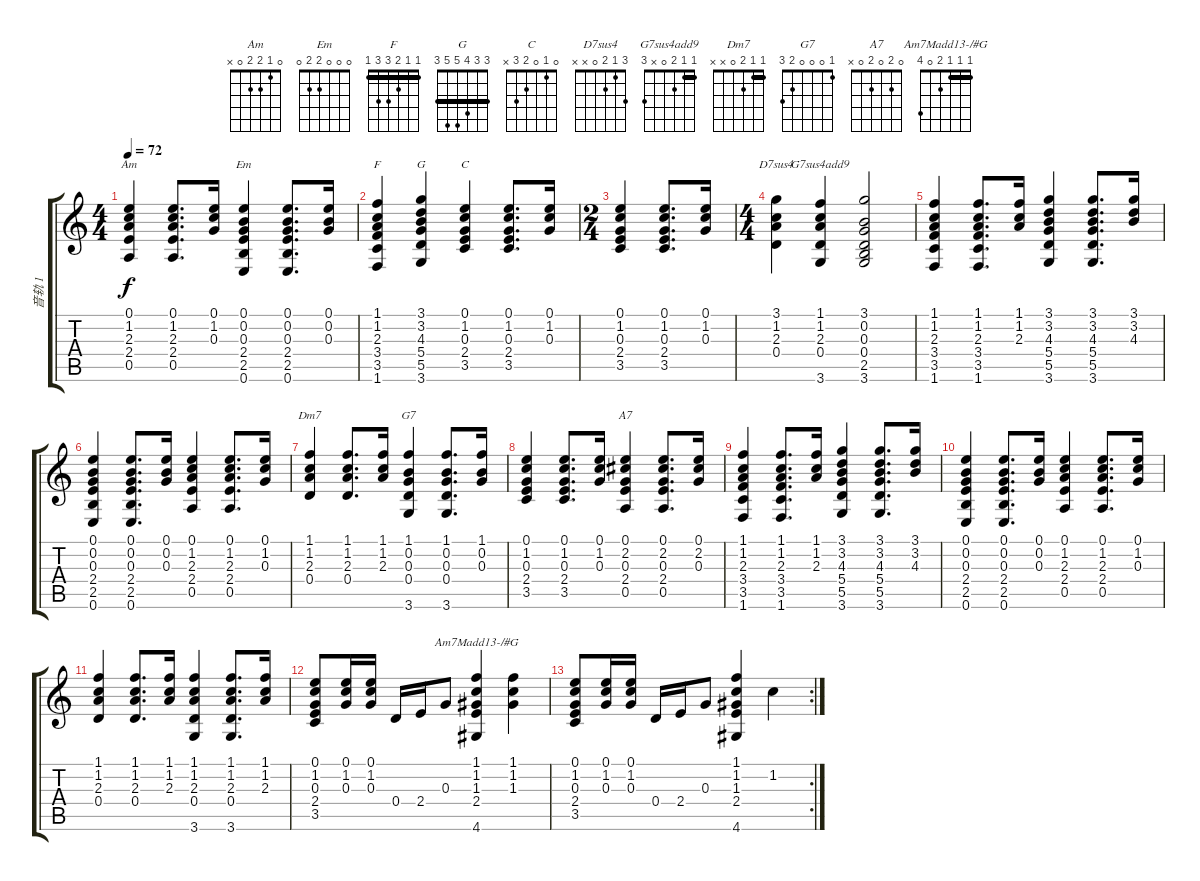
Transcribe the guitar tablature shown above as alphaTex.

\track ("音轨 1" "音轨 1") {instrument acousticguitarsteel}
\staff {score tabs}
\tuning (E4 B3 G3 D3 A2 E2) {hide}
\chord ("Am" 0 1 2 2 0 x)
\chord ("Em" 0 0 0 2 2 0)
\chord ("F" 1 1 2 3 3 1) {barre 1}
\chord ("G" 3 3 4 5 5 3) {barre 3}
\chord ("C" 0 1 0 2 3 x)
\chord ("D7sus4" 3 1 2 0 x x)
\chord ("G7sus4add9" 1 1 2 0 x 3) {barre 1}
\chord ("Dm7" 1 1 2 0 x x) {barre 1}
\chord ("G7" 1 0 0 0 2 3)
\chord ("A7" 0 2 0 2 0 x)
\chord ("Am7Madd13-/#G" 1 1 1 2 0 4) {barre 1}
\ts (4 4)
\tempo 72
\clef g2
\ks c
(0.1 1.2 2.3 2.4 0.5).4{ch "Am" dy f} (0.1 1.2 2.3 2.4 0.5).8{d} (0.1 1.2 0.3).16 (0.1 0.2 0.3 2.4 2.5 0.6).4{ch "Em"} (0.1 0.2 0.3 2.4 2.5 0.6).8{d} (0.1 0.2 0.3).16 |
(1.1 1.2 2.3 3.4 3.5 1.6).4{ch "F"} (3.1 3.2 4.3 5.4 5.5 3.6).4{ch "G"} (0.1 1.2 0.3 2.4 3.5).4{ch "C"} (0.1 1.2 0.3 2.4 3.5).8{d} (0.1 1.2 0.3).16 |
\ts (2 4)
(0.1 1.2 0.3 2.4 3.5).4 (0.1 1.2 0.3 2.4 3.5).8{d} (0.1 1.2 0.3).16 |
\ts (4 4)
(3.1 1.2 2.3 0.4).4{ch "D7sus4"} (1.1 1.2 2.3 0.4 3.6).4{ch "G7sus4add9"} (3.1 0.2 0.3 0.4 2.5 3.6).2 |
(1.1 1.2 2.3 3.4 3.5 1.6).4 (1.1 1.2 2.3 3.4 3.5 1.6).8{d} (1.1 1.2 2.3).16 (3.1 3.2 4.3 5.4 5.5 3.6).4 (3.1 3.2 4.3 5.4 5.5 3.6).8{d} (3.1 3.2 4.3).16 |
(0.1 0.2 0.3 2.4 2.5 0.6).4 (0.1 0.2 0.3 2.4 2.5 0.6).8{d} (0.1 0.2 0.3).16 (0.1 1.2 2.3 2.4 0.5).4 (0.1 1.2 2.3 2.4 0.5).8{d} (0.1 1.2 0.3).16 |
(1.1 1.2 2.3 0.4).4{ch "Dm7"} (1.1 1.2 2.3 0.4).8{d} (1.1 1.2 2.3).16 (1.1 0.2 0.3 0.4 3.6).4{ch "G7"} (1.1 0.2 0.3 0.4 3.6).8{d} (1.1 0.2 0.3).16 |
(0.1 1.2 0.3 2.4 3.5).4 (0.1 1.2 0.3 2.4 3.5).8{d} (0.1 1.2 0.3).16 (0.1 2.2 0.3 2.4 0.5).4{ch "A7"} (0.1 2.2 0.3 2.4 0.5).8{d} (0.1 2.2 0.3).16 |
(1.1 1.2 2.3 3.4 3.5 1.6).4 (1.1 1.2 2.3 3.4 3.5 1.6).8{d} (1.1 1.2 2.3).16 (3.1 3.2 4.3 5.4 5.5 3.6).4 (3.1 3.2 4.3 5.4 5.5 3.6).8{d} (3.1 3.2 4.3).16 |
(0.1 0.2 0.3 2.4 2.5 0.6).4 (0.1 0.2 0.3 2.4 2.5 0.6).8{d} (0.1 0.2 0.3).16 (0.1 1.2 2.3 2.4 0.5).4 (0.1 1.2 2.3 2.4 0.5).8{d} (0.1 1.2 0.3).16 |
(1.1 1.2 2.3 0.4).4 (1.1 1.2 2.3 0.4).8{d} (1.1 1.2 2.3).16 (1.1 1.2 2.3 0.4 3.6).4 (1.1 1.2 2.3 0.4 3.6).8{d} (1.1 1.2 2.3).16 |
(0.1 1.2 0.3 2.4 3.5).8{txt ""} (0.1 1.2 0.3).16 (0.1 1.2 0.3).16 0.4.16 2.4.16 0.3.8 (1.1 1.2 1.3 2.4 4.6).4{ch "Am7Madd13-/#G"} (1.1 1.2 1.3).4 |
\rc 2
(0.1 1.2 0.3 2.4 3.5).8 (0.1 1.2 0.3).16 (0.1 1.2 0.3).16 0.4.16 2.4.16 0.3.8 (1.1 1.2 1.3 2.4 4.6).4 1.2.4
